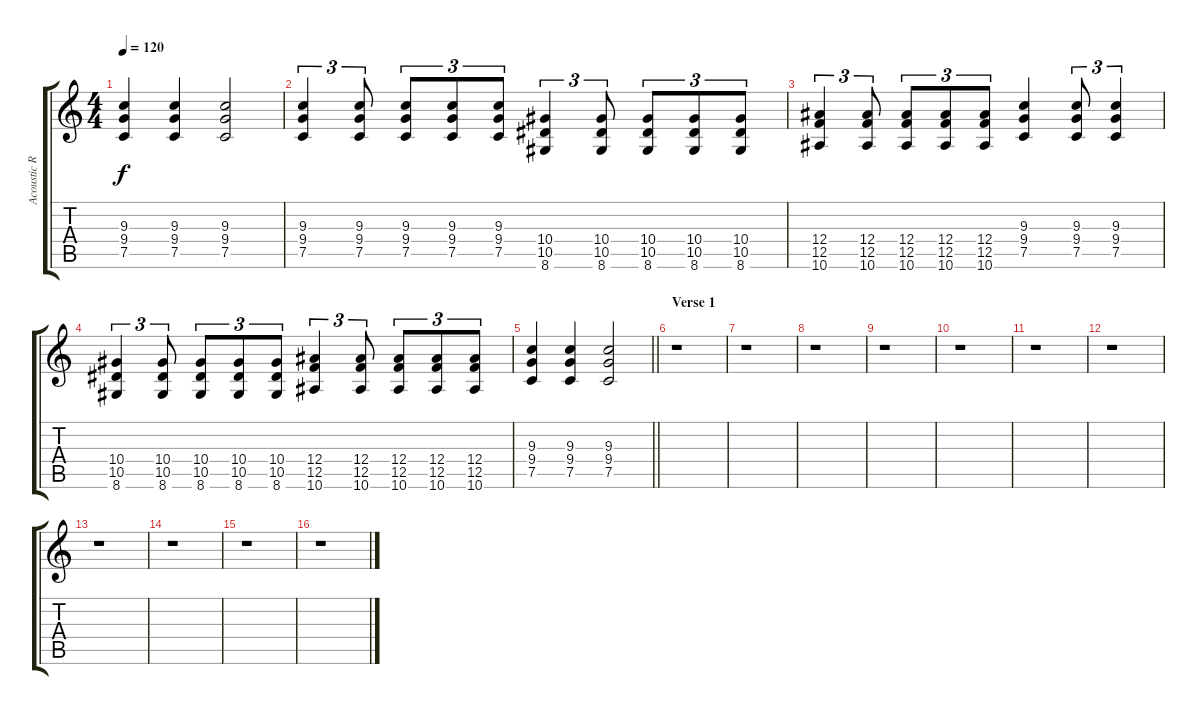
\track ("Acoustic Rhythm Guitar" "Acoustic R") {instrument acousticguitarsteel}
\staff {score tabs}
\tuning (C4 G3 Eb3 Bb2 F2 C2) {hide}
\ts (4 4)
\tempo 120
\clef g2
\ks c
(9.3 9.4 7.5).4{dy f} (9.3 9.4 7.5).4 (9.3 9.4 7.5).2 |
(9.3 9.4 7.5).4{tu (3 2)} (9.3 9.4 7.5).8{tu (3 2)} (9.3 9.4 7.5).8{tu (3 2)} (9.3 9.4 7.5).8{tu (3 2)} (9.3 9.4 7.5).8{tu (3 2)} (10.4 10.5 8.6).4{tu (3 2)} (10.4 10.5 8.6).8{tu (3 2)} (10.4 10.5 8.6).8{tu (3 2)} (10.4 10.5 8.6).8{tu (3 2)} (10.4 10.5 8.6).8{tu (3 2)} |
(12.4 12.5 10.6).4{tu (3 2)} (12.4 12.5 10.6).8{tu (3 2)} (12.4 12.5 10.6).8{tu (3 2)} (12.4 12.5 10.6).8{tu (3 2)} (12.4 12.5 10.6).8{tu (3 2)} (9.3 9.4 7.5).4 (9.3 9.4 7.5).8{tu (3 2)} (9.3 9.4 7.5).4{tu (3 2)} |
(10.4 10.5 8.6).4{tu (3 2)} (10.4 10.5 8.6).8{tu (3 2)} (10.4 10.5 8.6).8{tu (3 2)} (10.4 10.5 8.6).8{tu (3 2)} (10.4 10.5 8.6).8{tu (3 2)} (12.4 12.5 10.6).4{tu (3 2)} (12.4 12.5 10.6).8{tu (3 2)} (12.4 12.5 10.6).8{tu (3 2)} (12.4 12.5 10.6).8{tu (3 2)} (12.4 12.5 10.6).8{tu (3 2)} |
\barLineRight lightlight
(9.3 9.4 7.5).4 (9.3 9.4 7.5).4 (9.3 9.4 7.5).2 |
\section ("" "Verse 1")
r.1 |
r.1 |
r.1 |
r.1 |
r.1 |
r.1 |
r.1 |
r.1 |
r.1 |
r.1 |
r.1
